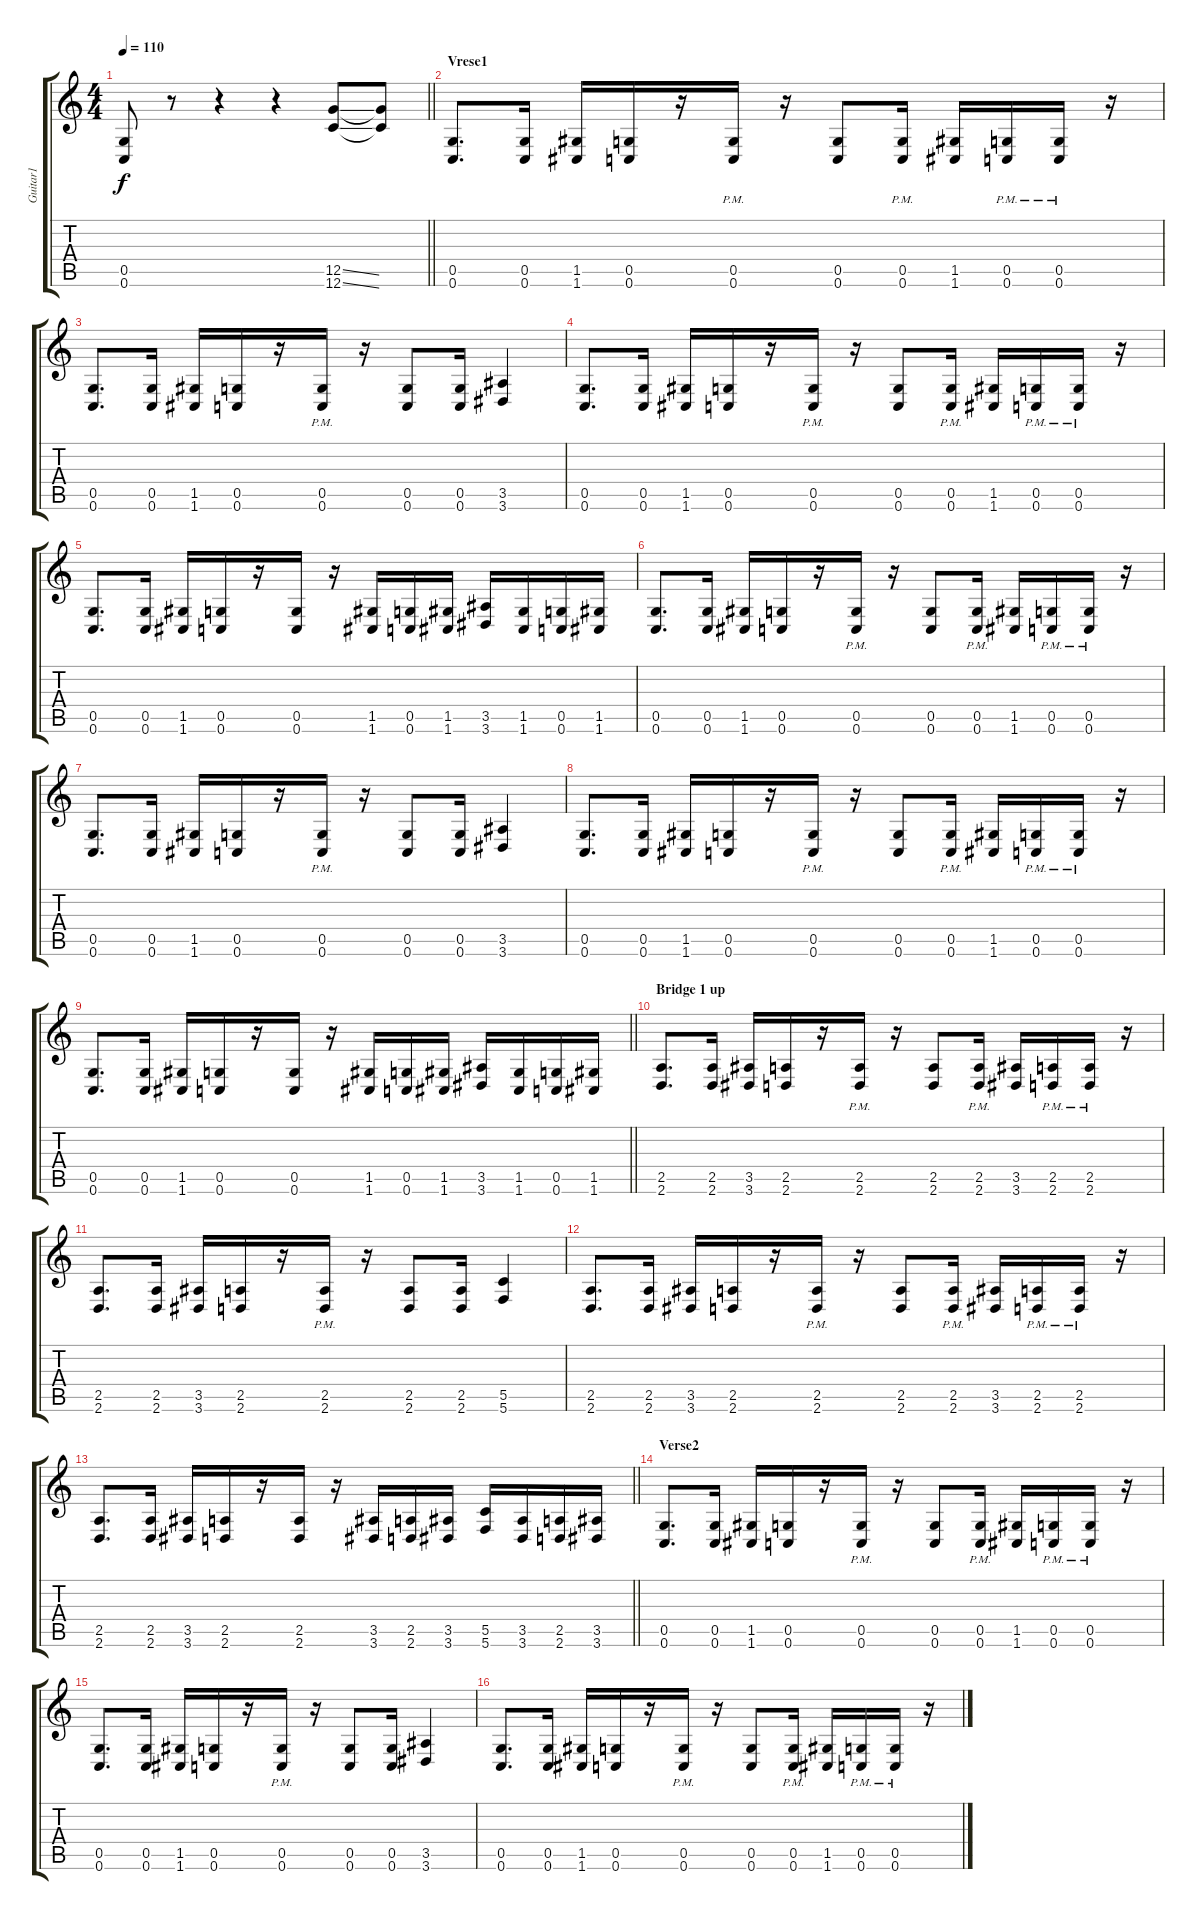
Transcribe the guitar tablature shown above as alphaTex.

\track ("Guitar1" "Guitar1") {instrument distortionguitar}
\staff {score tabs}
\tuning (D4 A3 F3 C3 G2 C2) {hide}
\ts (4 4)
\tempo 110
\clef g2
\barLineRight lightlight
\ks c
(0.5 0.6).8{dy f} r.8 r.4 r.4 (12.5{ss} 12.6{ss}).8 (12.5{t} 12.6{t}).8 |
\section ("" "Vrese1")
(0.5 0.6).8{d} (0.5 0.6).16 (1.5 1.6).16 (0.5 0.6).16 r.16 (0.5{pm} 0.6{pm}).16 r.16 (0.5 0.6).8 (0.5{pm} 0.6{pm}).16 (1.5 1.6).16 (0.5{pm} 0.6{pm}).16 (0.5{pm} 0.6{pm}).16 r.16 |
(0.5 0.6).8{d} (0.5 0.6).16 (1.5 1.6).16 (0.5 0.6).16 r.16 (0.5{pm} 0.6{pm}).16 r.16 (0.5 0.6).8 (0.5 0.6).16 (3.5 3.6).4 |
(0.5 0.6).8{d} (0.5 0.6).16 (1.5 1.6).16 (0.5 0.6).16 r.16 (0.5{pm} 0.6{pm}).16 r.16 (0.5 0.6).8 (0.5{pm} 0.6{pm}).16 (1.5 1.6).16 (0.5{pm} 0.6{pm}).16 (0.5{pm} 0.6{pm}).16 r.16 |
(0.5 0.6).8{d} (0.5 0.6).16 (1.5 1.6).16 (0.5 0.6).16 r.16 (0.5 0.6).16 r.16 (1.5 1.6).16 (0.5 0.6).16 (1.5 1.6).16 (3.5 3.6).16 (1.5 1.6).16 (0.5 0.6).16 (1.5 1.6).16 |
(0.5 0.6).8{d} (0.5 0.6).16 (1.5 1.6).16 (0.5 0.6).16 r.16 (0.5{pm} 0.6{pm}).16 r.16 (0.5 0.6).8 (0.5{pm} 0.6{pm}).16 (1.5 1.6).16 (0.5{pm} 0.6{pm}).16 (0.5{pm} 0.6{pm}).16 r.16 |
(0.5 0.6).8{d} (0.5 0.6).16 (1.5 1.6).16 (0.5 0.6).16 r.16 (0.5{pm} 0.6{pm}).16 r.16 (0.5 0.6).8 (0.5 0.6).16 (3.5 3.6).4 |
(0.5 0.6).8{d} (0.5 0.6).16 (1.5 1.6).16 (0.5 0.6).16 r.16 (0.5{pm} 0.6{pm}).16 r.16 (0.5 0.6).8 (0.5{pm} 0.6{pm}).16 (1.5 1.6).16 (0.5{pm} 0.6{pm}).16 (0.5{pm} 0.6{pm}).16 r.16 |
\barLineRight lightlight
(0.5 0.6).8{d} (0.5 0.6).16 (1.5 1.6).16 (0.5 0.6).16 r.16 (0.5 0.6).16 r.16 (1.5 1.6).16 (0.5 0.6).16 (1.5 1.6).16 (3.5 3.6).16 (1.5 1.6).16 (0.5 0.6).16 (1.5 1.6).16 |
\section ("" "Bridge 1 up")
(2.5 2.6).8{d} (2.5 2.6).16 (3.5 3.6).16 (2.5 2.6).16 r.16 (2.5{pm} 2.6{pm}).16 r.16 (2.5 2.6).8 (2.5{pm} 2.6{pm}).16 (3.5 3.6).16 (2.5{pm} 2.6{pm}).16 (2.5{pm} 2.6{pm}).16 r.16 |
(2.5 2.6).8{d} (2.5 2.6).16 (3.5 3.6).16 (2.5 2.6).16 r.16 (2.5{pm} 2.6{pm}).16 r.16 (2.5 2.6).8 (2.5 2.6).16 (5.5 5.6).4 |
(2.5 2.6).8{d} (2.5 2.6).16 (3.5 3.6).16 (2.5 2.6).16 r.16 (2.5{pm} 2.6{pm}).16 r.16 (2.5 2.6).8 (2.5{pm} 2.6{pm}).16 (3.5 3.6).16 (2.5{pm} 2.6{pm}).16 (2.5{pm} 2.6{pm}).16 r.16 |
\barLineRight lightlight
(2.5 2.6).8{d} (2.5 2.6).16 (3.5 3.6).16 (2.5 2.6).16 r.16 (2.5 2.6).16 r.16 (3.5 3.6).16 (2.5 2.6).16 (3.5 3.6).16 (5.5 5.6).16 (3.5 3.6).16 (2.5 2.6).16 (3.5 3.6).16 |
\section ("" "Verse2")
(0.5 0.6).8{d} (0.5 0.6).16 (1.5 1.6).16 (0.5 0.6).16 r.16 (0.5{pm} 0.6{pm}).16 r.16 (0.5 0.6).8 (0.5{pm} 0.6{pm}).16 (1.5 1.6).16 (0.5{pm} 0.6{pm}).16 (0.5{pm} 0.6{pm}).16 r.16 |
(0.5 0.6).8{d} (0.5 0.6).16 (1.5 1.6).16 (0.5 0.6).16 r.16 (0.5{pm} 0.6{pm}).16 r.16 (0.5 0.6).8 (0.5 0.6).16 (3.5 3.6).4 |
(0.5 0.6).8{d} (0.5 0.6).16 (1.5 1.6).16 (0.5 0.6).16 r.16 (0.5{pm} 0.6{pm}).16 r.16 (0.5 0.6).8 (0.5{pm} 0.6{pm}).16 (1.5 1.6).16 (0.5{pm} 0.6{pm}).16 (0.5{pm} 0.6{pm}).16 r.16
